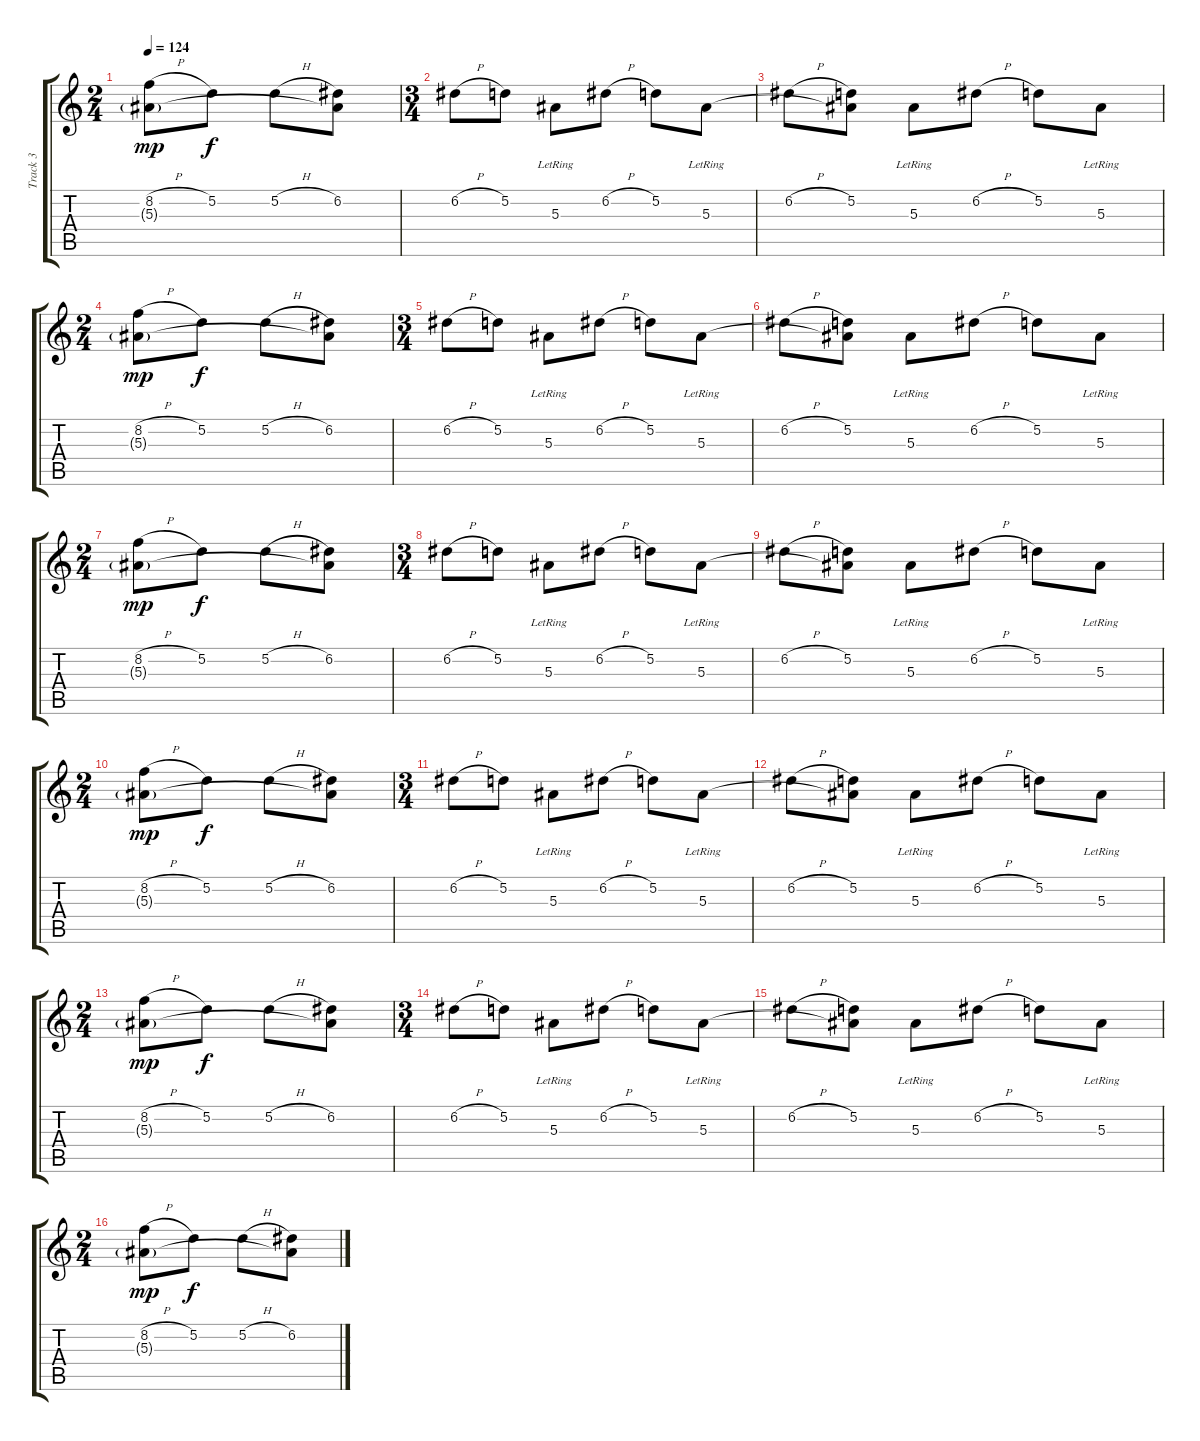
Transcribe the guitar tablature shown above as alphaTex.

\track ("Track 3" "Track 3") {instrument distortionguitar}
\staff {score tabs}
\tuning (D4 A3 F3 C3 G2 C2) {hide}
\ts (2 4)
\tempo 124
\clef g2
\ks c
(8.2{h} 5.3{g}).8{dy mp} 5.2.8{dy f} 5.2{h}.8 (6.2 5.3{t}).8 |
\ts (3 4)
6.2{h}.8 5.2.8 5.3{lr}.8 6.2{h}.8 5.2.8 5.3{lr}.8 |
6.2{h}.8 (5.2 5.3{t}).8 5.3{lr}.8 6.2{h}.8 5.2.8 5.3{lr}.8 |
\ts (2 4)
(8.2{h} 5.3{g}).8{dy mp} 5.2.8{dy f} 5.2{h}.8 (6.2 5.3{t}).8 |
\ts (3 4)
6.2{h}.8 5.2.8 5.3{lr}.8 6.2{h}.8 5.2.8 5.3{lr}.8 |
6.2{h}.8 (5.2 5.3{t}).8 5.3{lr}.8 6.2{h}.8 5.2.8 5.3{lr}.8 |
\ts (2 4)
(8.2{h} 5.3{g}).8{dy mp} 5.2.8{dy f} 5.2{h}.8 (6.2 5.3{t}).8 |
\ts (3 4)
6.2{h}.8 5.2.8 5.3{lr}.8 6.2{h}.8 5.2.8 5.3{lr}.8 |
6.2{h}.8 (5.2 5.3{t}).8 5.3{lr}.8 6.2{h}.8 5.2.8 5.3{lr}.8 |
\ts (2 4)
(8.2{h} 5.3{g}).8{dy mp} 5.2.8{dy f} 5.2{h}.8 (6.2 5.3{t}).8 |
\ts (3 4)
6.2{h}.8 5.2.8 5.3{lr}.8 6.2{h}.8 5.2.8 5.3{lr}.8 |
6.2{h}.8 (5.2 5.3{t}).8 5.3{lr}.8 6.2{h}.8 5.2.8 5.3{lr}.8 |
\ts (2 4)
(8.2{h} 5.3{g}).8{dy mp} 5.2.8{dy f} 5.2{h}.8 (6.2 5.3{t}).8 |
\ts (3 4)
6.2{h}.8 5.2.8 5.3{lr}.8 6.2{h}.8 5.2.8 5.3{lr}.8 |
6.2{h}.8 (5.2 5.3{t}).8 5.3{lr}.8 6.2{h}.8 5.2.8 5.3{lr}.8 |
\ts (2 4)
(8.2{h} 5.3{g}).8{dy mp} 5.2.8{dy f} 5.2{h}.8 (6.2 5.3{t}).8
